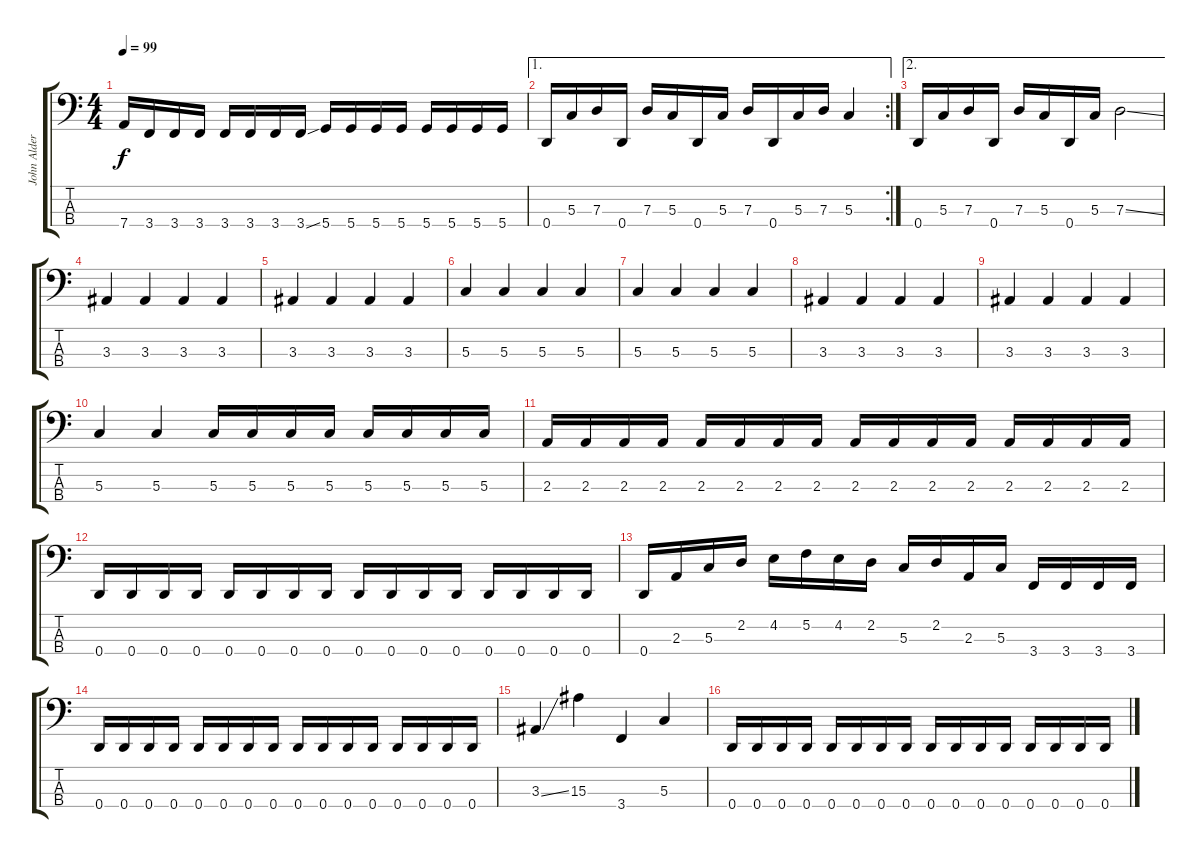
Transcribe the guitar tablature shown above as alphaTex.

\track ("John Alderete" "John Alder") {instrument slapbass2}
\staff {score tabs}
\tuning (F2 C2 G1 D1) {hide}
\ts (4 4)
\tempo 99
\clef f4
\ks c
7.4.16{dy f} 3.4.16 3.4.16 3.4.16 3.4.16 3.4.16 3.4.16 3.4{ss}.16 5.4.16 5.4.16 5.4.16 5.4.16 5.4.16 5.4.16 5.4.16 5.4.16 |
\ae 1
\rc 2
0.4.16 5.3.16 7.3.16 0.4.16 7.3.16 5.3.16 0.4.16 5.3.16 7.3.16 0.4.16 5.3.16 7.3.16 5.3.4 |
\ae 2
0.4.16 5.3.16 7.3.16 0.4.16 7.3.16 5.3.16 0.4.16 5.3.16 7.3{ss}.2 |
3.3.4{instrument electricbassfinger} 3.3.4 3.3.4 3.3.4 |
3.3.4 3.3.4 3.3.4 3.3.4 |
5.3.4 5.3.4 5.3.4 5.3.4 |
5.3.4 5.3.4 5.3.4 5.3.4 |
3.3.4 3.3.4 3.3.4 3.3.4 |
3.3.4 3.3.4 3.3.4 3.3.4 |
5.3.4 5.3.4 5.3.16 5.3.16 5.3.16 5.3.16 5.3.16 5.3.16 5.3.16 5.3.16 |
2.3.16 2.3.16 2.3.16 2.3.16 2.3.16 2.3.16 2.3.16 2.3.16 2.3.16 2.3.16 2.3.16 2.3.16 2.3.16 2.3.16 2.3.16 2.3.16 |
0.4.16{instrument slapbass2} 0.4.16 0.4.16 0.4.16 0.4.16 0.4.16 0.4.16 0.4.16 0.4.16 0.4.16 0.4.16 0.4.16 0.4.16 0.4.16 0.4.16 0.4.16 |
0.4.16 2.3.16 5.3.16 2.2.16 4.2.16 5.2.16 4.2.16 2.2.16 5.3.16 2.2.16 2.3.16 5.3.16 3.4.16 3.4.16 3.4.16 3.4.16 |
0.4.16 0.4.16 0.4.16 0.4.16 0.4.16 0.4.16 0.4.16 0.4.16 0.4.16 0.4.16 0.4.16 0.4.16 0.4.16 0.4.16 0.4.16 0.4.16 |
3.3{ss}.4 15.3.4 3.4.4 5.3.4 |
0.4.16 0.4.16 0.4.16 0.4.16 0.4.16 0.4.16 0.4.16 0.4.16 0.4.16 0.4.16 0.4.16 0.4.16 0.4.16 0.4.16 0.4.16 0.4.16
